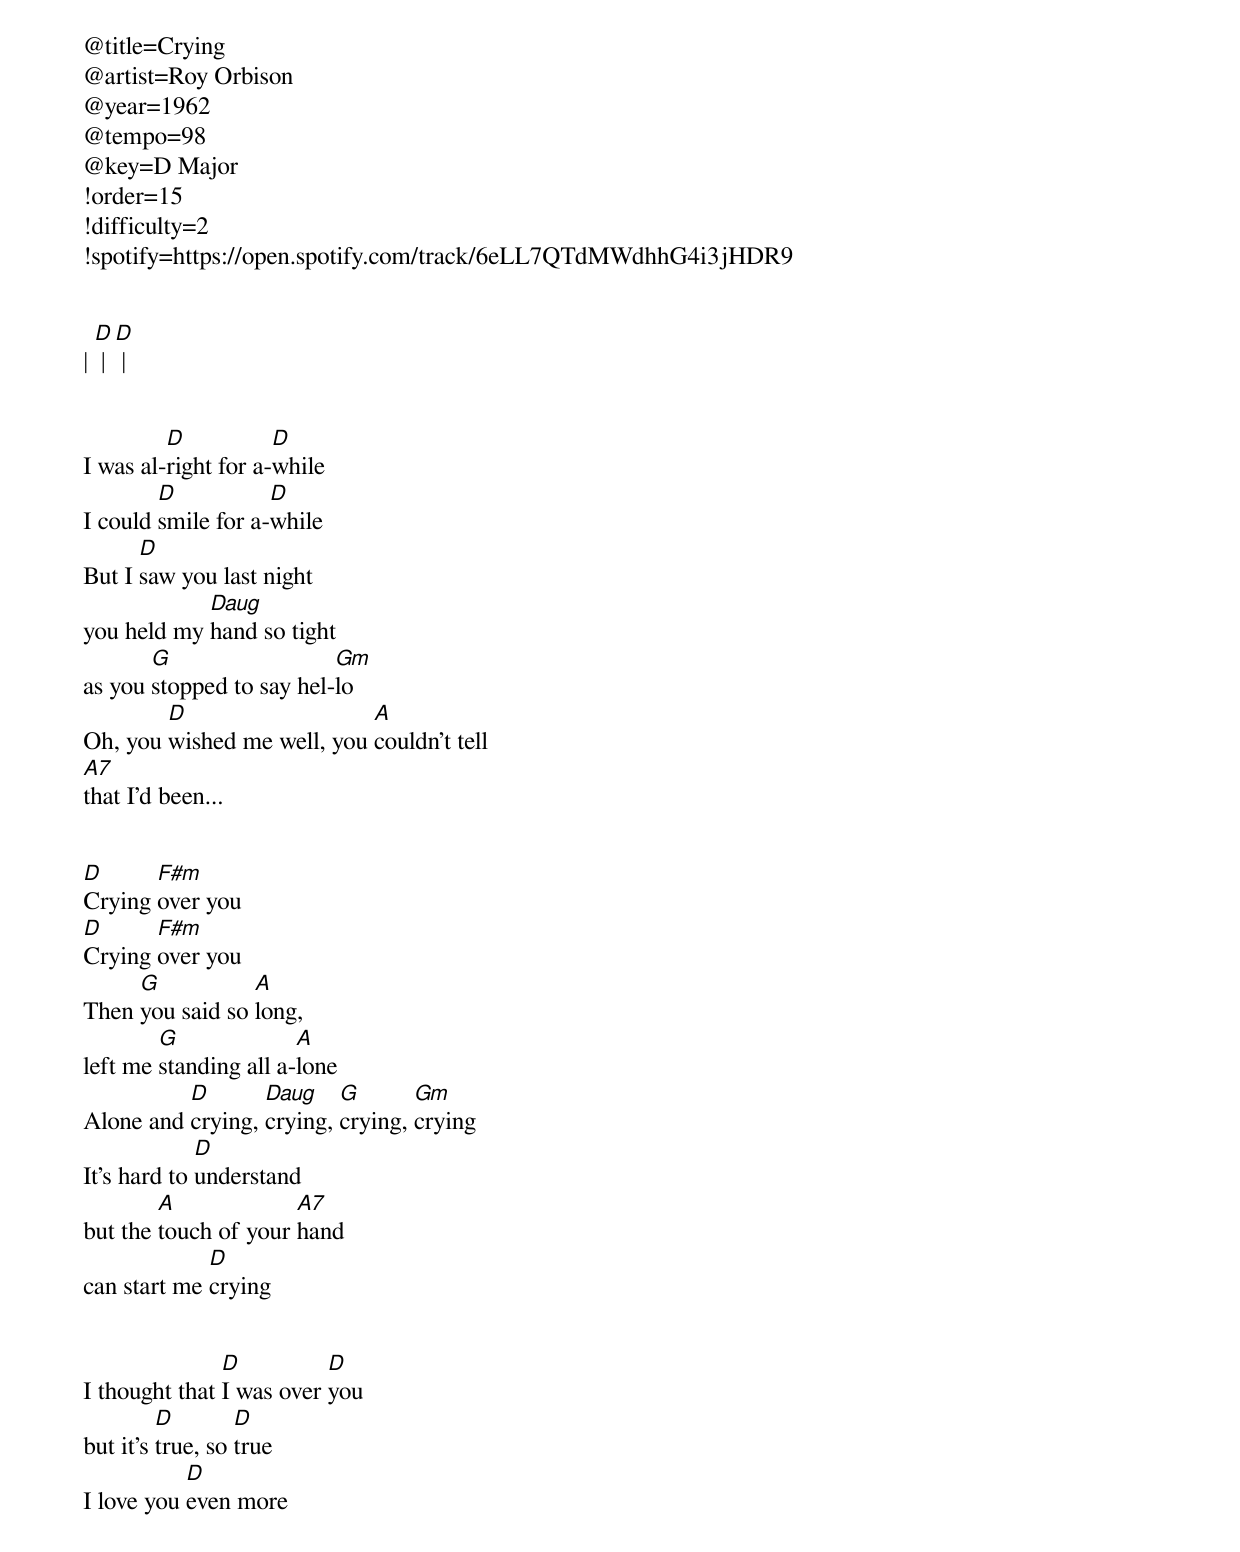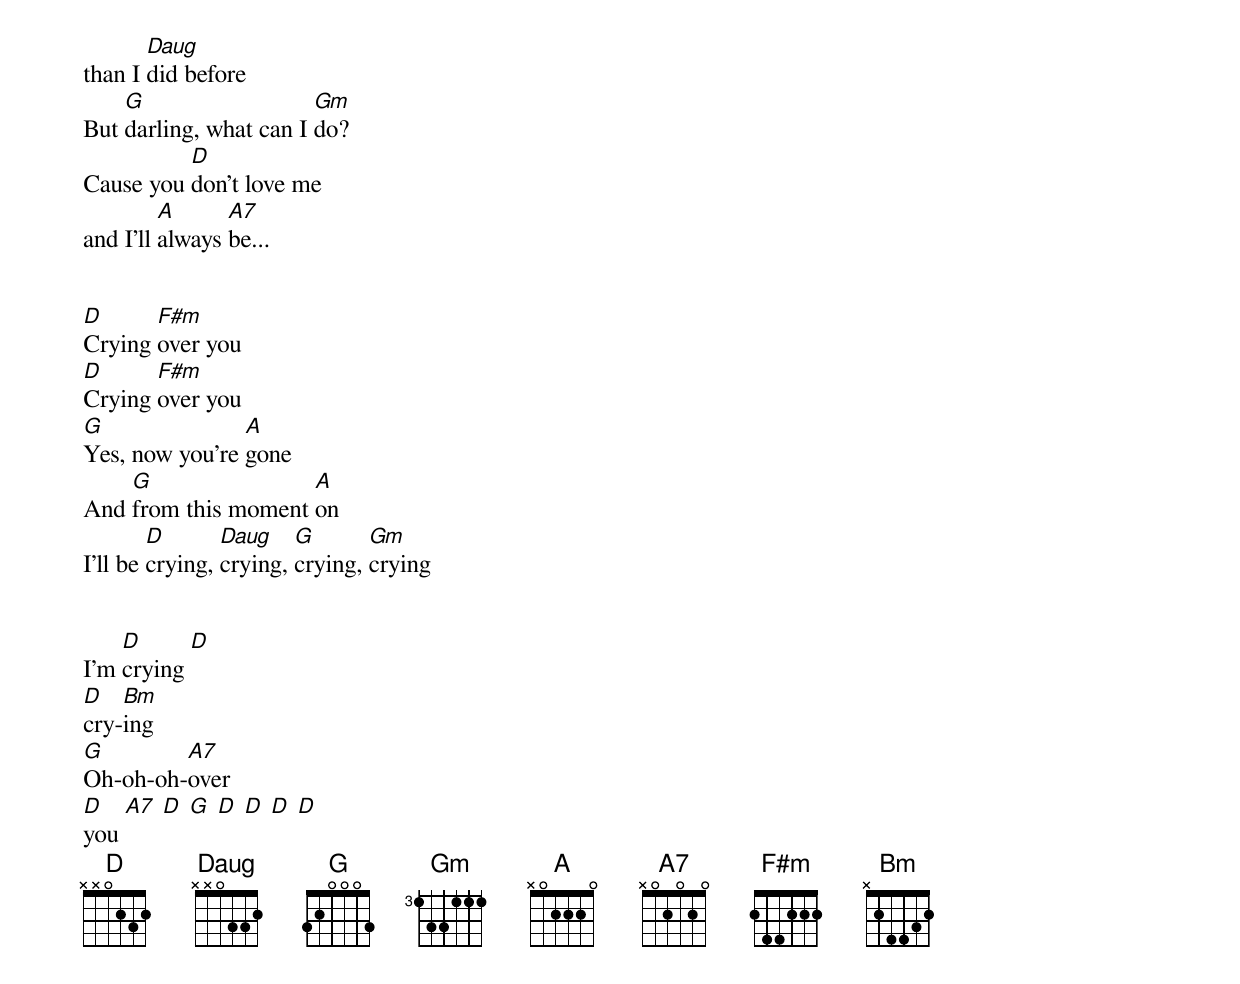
@title=Crying
@artist=Roy Orbison
@year=1962
@tempo=98
@key=D Major
!order=15
!difficulty=2
!spotify=https://open.spotify.com/track/6eLL7QTdMWdhhG4i3jHDR9


| [D] | [D] |


I was al-[D]right for a-[D]while
I could [D]smile for a-[D]while
But I [D]saw you last night
you held my [Daug]hand so tight
as you [G]stopped to say hel-[Gm]lo
Oh, you [D]wished me well, you [A]couldn't tell
[A7]that I'd been...


[D]Crying [F#m]over you
[D]Crying [F#m]over you
Then [G]you said so [A]long,
left me [G]standing all a-[A]lone
Alone and [D]crying, [Daug]crying, [G]crying, [Gm]crying
It's hard to [D]understand
but the [A]touch of your [A7]hand
can start me [D]crying


I thought that [D]I was over [D]you
but it's [D]true, so [D]true
I love you [D]even more
than I [Daug]did before
But [G]darling, what can I [Gm]do?
Cause you [D]don't love me
and I'll [A]always [A7]be...


[D]Crying [F#m]over you
[D]Crying [F#m]over you
[G]Yes, now you're [A]gone
And [G]from this moment [A]on
I'll be [D]crying, [Daug]crying, [G]crying, [Gm]crying


I'm [D]crying [D]
[D]cry-[Bm]ing
[G]Oh-oh-oh-[A7]over
[D]you [A7] [D] [G] [D] [D] [D] [D]
